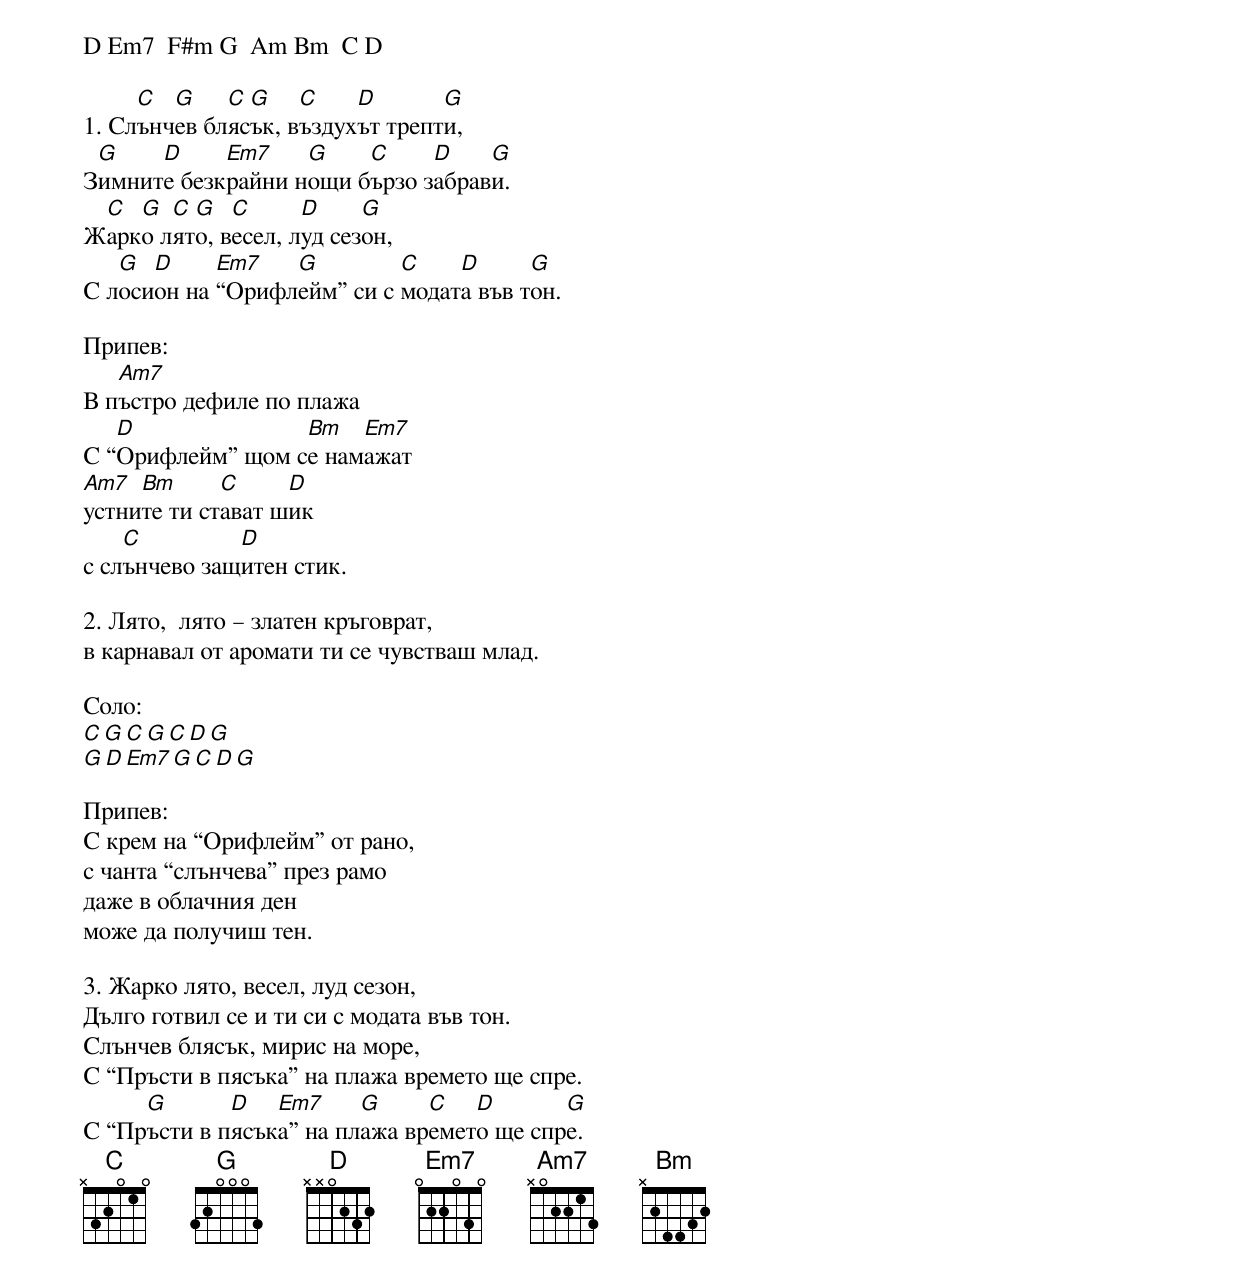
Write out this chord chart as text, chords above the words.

D Em7  F#m G  Am Bm  C D

     C  G    C G    C    D       G
1. Слънчев блясък, въздухът трепти,
 G    D     Em7    G    C     D    G
Зимните безкрайни нощи бързо забрави.
 C  G  C G   C      D     G
Жарко лято, весел, луд сезон,
   G  D     Em7   G         C    D      G
С лосион на “Орифлейм” си с модата във тон.

Припев:
   Am7
В пъстро дефиле по плажа
   D              Bm   Em7
С “Орифлейм” щом се намажат
Am7  Bm      C     D
устните ти стават шик
    C         D
с слънчево защитен стик.

2. Лято,  лято – златен кръговрат,
в карнавал от аромати ти се чувстваш млад.

Соло:
C G  C G   C D G
G D Em7 G  C D G

Припев:
С крем на “Орифлейм” от рано,
с чанта “слънчева” през рамо
даже в облачния ден
може да получиш тен.

3. Жарко лято, весел, луд сезон,
Дълго готвил се и ти си с модата във тон.
Слънчев блясък, мирис на море,
С “Пръсти в пясъка” на плажа времето ще спре.
     G       D   Em7     G     C   D       G
С “Пръсти в пясъка” на плажа времето ще спре.
